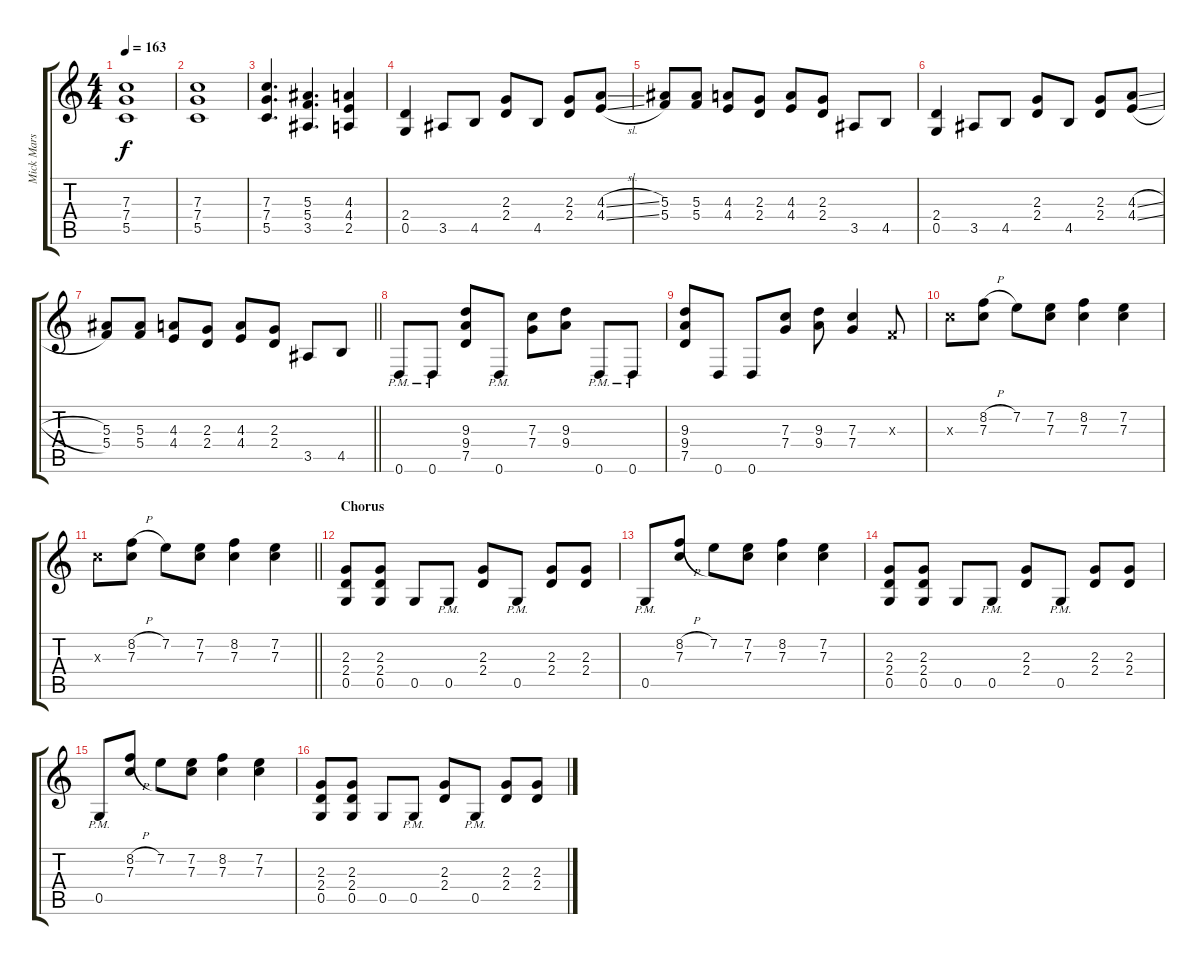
\track ("Mick Mars" "Mick Mars") {instrument distortionguitar}
\staff {score tabs}
\tuning (D4 A3 F3 C3 G2 D2) {hide}
\ts (4 4)
\tempo 163
\clef g2
\ks c
(7.3{t} 7.4{t} 5.5{t}).1{dy f} |
(7.3 7.4 5.5).1 |
(7.3 7.4 5.5).4{d} (5.3 5.4 3.5).4{d} (4.3 4.4 2.5).4 |
(2.4 0.5).4 3.5.8 4.5.8 (2.3 2.4).8 4.5.8 (2.3 2.4).8 (4.3{sl} 4.4{sl}).8 |
(5.3 5.4).8 (5.3 5.4).8 (4.3 4.4).8 (2.3 2.4).8 (4.3 4.4).8 (2.3 2.4).8 3.5.8 4.5.8 |
(2.4 0.5).4 3.5.8 4.5.8 (2.3 2.4).8 4.5.8 (2.3 2.4).8 (4.3{sl} 4.4{sl}).8 |
\barLineRight lightlight
(5.3 5.4).8 (5.3 5.4).8 (4.3 4.4).8 (2.3 2.4).8 (4.3 4.4).8 (2.3 2.4).8 3.5.8 4.5.8 |
0.6{pm}.8 0.6{pm}.8 (9.3 9.4 7.5).8 0.6{pm}.8 (7.3 7.4).8 (9.3 9.4).8 0.6{pm}.8 0.6{pm}.8 |
(9.3 9.4 7.5).8 0.6.8 0.6.8 (7.3 7.4).8 (9.3 9.4).8 (7.3 7.4).4 0.3{x}.8 |
7.3{x}.8 (8.2{h} 7.3).8 7.2.8 (7.2 7.3).8 (8.2 7.3).4 (7.2 7.3).4 |
\barLineRight lightlight
7.3{x}.8 (8.2{h} 7.3).8 7.2.8 (7.2 7.3).8 (8.2 7.3).4 (7.2 7.3).4 |
\section ("" "Chorus")
(2.3 2.4 0.5).8 (2.3 2.4 0.5).8 0.5.8 0.5{pm}.8 (2.3 2.4).8 0.5{pm}.8 (2.3 2.4).8 (2.3 2.4).8 |
0.5{pm}.8 (8.2{h} 7.3).8 7.2.8 (7.2 7.3).8 (8.2 7.3).4 (7.2 7.3).4 |
(2.3 2.4 0.5).8 (2.3 2.4 0.5).8 0.5.8 0.5{pm}.8 (2.3 2.4).8 0.5{pm}.8 (2.3 2.4).8 (2.3 2.4).8 |
0.5{pm}.8 (8.2{h} 7.3).8 7.2.8 (7.2 7.3).8 (8.2 7.3).4 (7.2 7.3).4 |
(2.3 2.4 0.5).8 (2.3 2.4 0.5).8 0.5.8 0.5{pm}.8 (2.3 2.4).8 0.5{pm}.8 (2.3 2.4).8 (2.3 2.4).8
